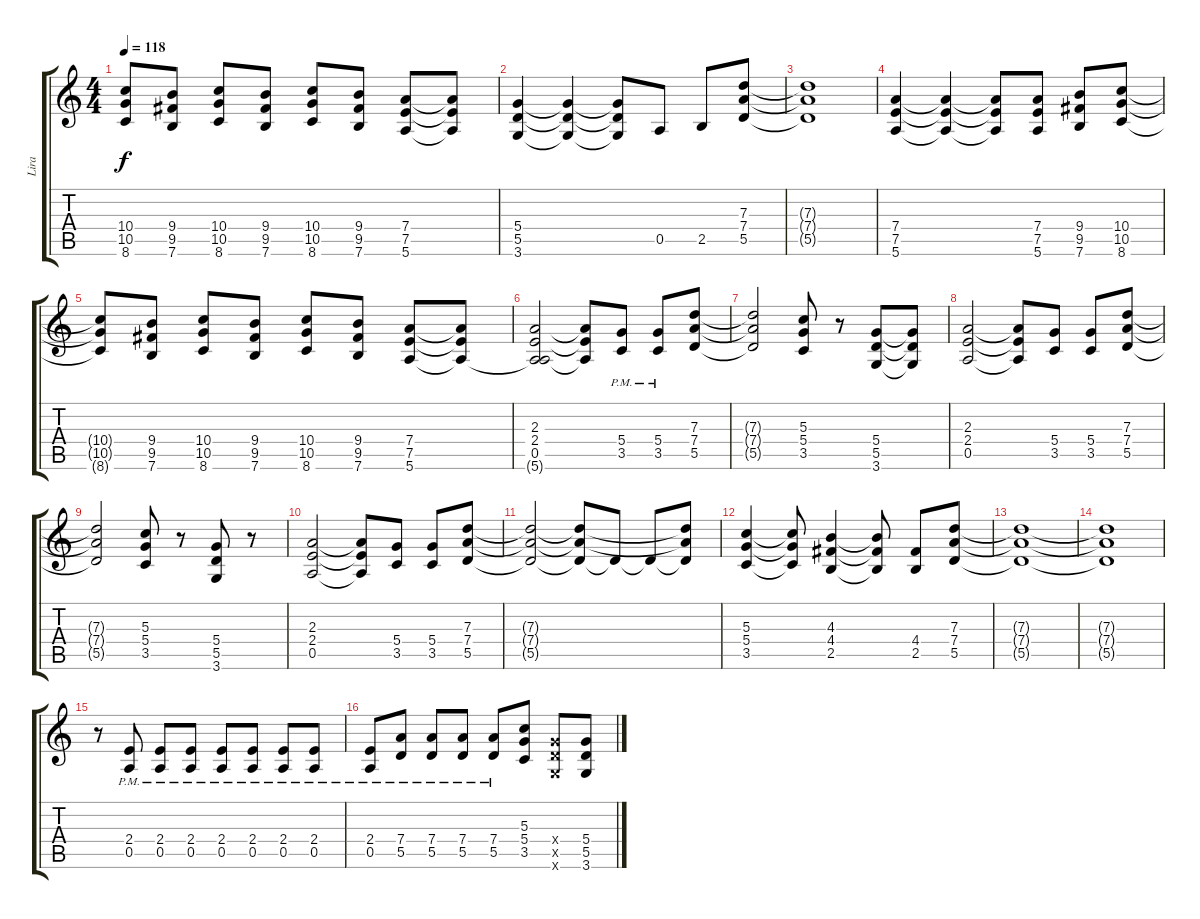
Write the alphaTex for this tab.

\track ("Lira" "Lira") {instrument distortionguitar}
\staff {score tabs}
\tuning (E4 B3 G3 D3 A2 E2) {hide}
\ts (4 4)
\tempo 118
\clef g2
\ks c
(10.4{t} 10.5{t} 8.6{t}).8{dy f} (9.4 9.5 7.6).8 (10.4 10.5 8.6).8 (9.4 9.5 7.6).8 (10.4 10.5 8.6).8 (9.4 9.5 7.6).8 (7.4 7.5 5.6).8 (7.4{t} 7.5{t} 5.6{t}).8 |
(5.4 5.5 3.6).4 (5.4{t} 5.5{t} 3.6{t}).4 (5.4{t} 5.5{t} 3.6{t}).8 0.5.8 2.5.8 (7.3 7.4 5.5).8 |
(7.3{t} 7.4{t} 5.5{t}).1 |
(7.4 7.5 5.6).4 (7.4{t} 7.5{t} 5.6{t}).4 (7.4{t} 7.5{t} 5.6{t}).8 (7.4 7.5 5.6).8 (9.4 9.5 7.6).8 (10.4 10.5 8.6).8 |
(10.4{t} 10.5{t} 8.6{t}).8 (9.4 9.5 7.6).8 (10.4 10.5 8.6).8 (9.4 9.5 7.6).8 (10.4 10.5 8.6).8 (9.4 9.5 7.6).8 (7.4 7.5 5.6).8 (7.4{t} 7.5{t} 5.6{t}).8 |
(2.3 2.4 0.5 5.6{t}).2 (2.3{t} 2.4{t} 0.5{t}).8 (5.4{pm} 3.5{pm}).8 (5.4{pm} 3.5{pm}).8 (7.3 7.4 5.5).8 |
(7.3{t} 7.4{t} 5.5{t}).2 (5.3 5.4 3.5).8 r.8 (5.4 5.5 3.6).8 (5.4{t} 5.5{t} 3.6{t}).8 |
(2.3 2.4 0.5).2 (2.3{t} 2.4{t} 0.5{t}).8 (5.4 3.5).8 (5.4 3.5).8 (7.3 7.4 5.5).8 |
(7.3{t} 7.4{t} 5.5{t}).2 (5.3 5.4 3.5).8 r.8 (5.4 5.5 3.6).8 r.8 |
(2.3 2.4 0.5).2 (2.3{t} 2.4{t} 0.5{t}).8 (5.4 3.5).8 (5.4 3.5).8 (7.3 7.4 5.5).8 |
(7.3{t} 7.4{t} 5.5{t}).2 (7.3{t} 7.4{t} 5.5{t}).8 5.5{t}.8 5.5{t}.8 (7.3{t} 7.4{t} 5.5{t}).8 |
(5.3 5.4 3.5).4 (5.3{t} 5.4{t} 3.5{t}).8 (4.3 4.4 2.5).4 (4.3{t} 4.4{t} 2.5{t}).8 (4.4 2.5).8 (7.3 7.4 5.5).8{volume 5} |
(7.3{t} 7.4{t} 5.5{t}).1 |
(7.3{t} 7.4{t} 5.5{t}).1 |
r.8{volume 11} (2.4{pm} 0.5{pm}).8 (2.4{pm} 0.5{pm}).8 (2.4{pm} 0.5{pm}).8 (2.4{pm} 0.5{pm}).8 (2.4{pm} 0.5{pm}).8 (2.4{pm} 0.5{pm}).8 (2.4{pm} 0.5{pm}).8 |
(2.4{pm} 0.5{pm}).8 (7.4{pm} 5.5{pm}).8 (7.4{pm} 5.5{pm}).8 (7.4{pm} 5.5{pm}).8 (7.4{pm} 5.5{pm}).8 (5.3 5.4 3.5).8 (5.4{x} 5.5{x} 3.6{x}).8 (5.4 5.5 3.6).8
